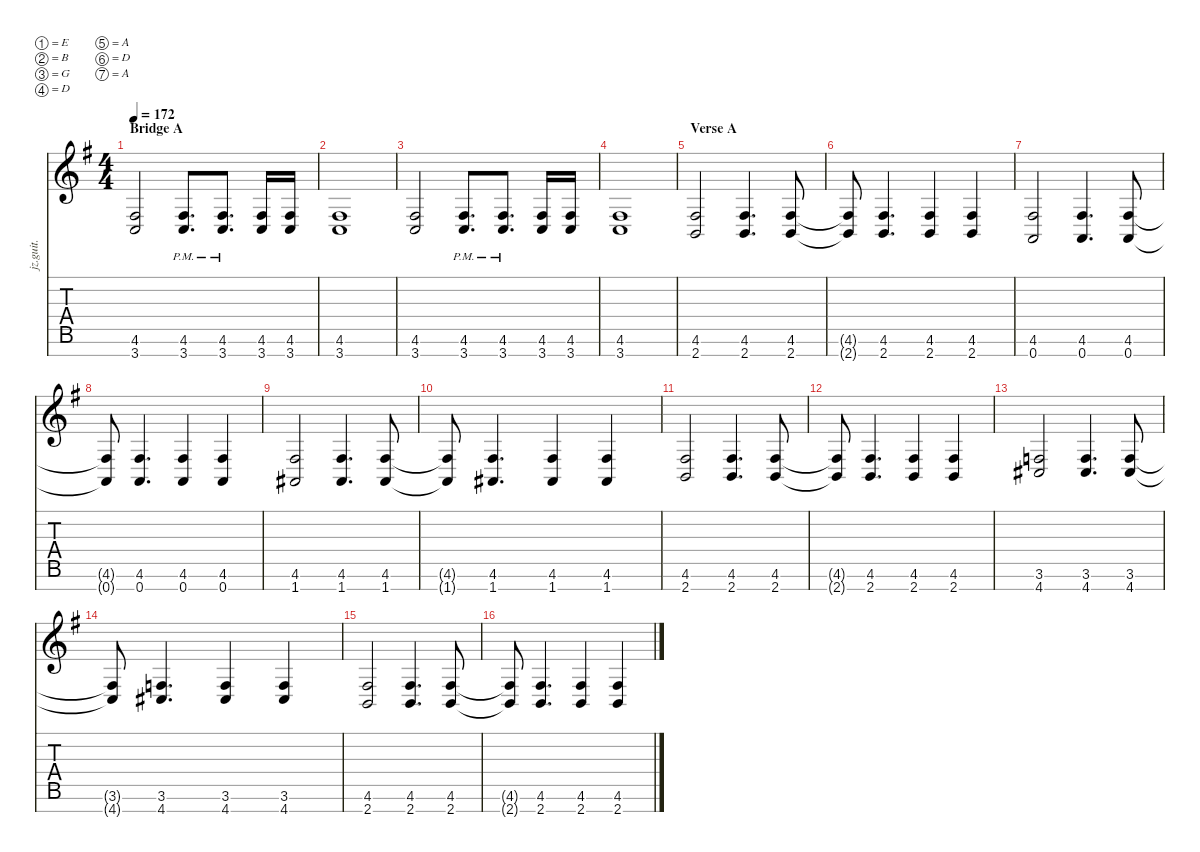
\defaultSystemsLayout 4
\hideDynamics
\bracketExtendMode nobrackets
\otherSystemsTrackNameOrientation horizontal
\track ("Kaoru" "jz.guit.") {instrument overdrivenguitar}
\staff {score tabs}
\tuning (E4 B3 G3 D3 A2 D2 A1)
\ts (4 4)
\section ("" "Bridge A")
\tempo 172
\clef g2
\ks eminor
(4.6{acc #} 3.7{acc forcenatural}).2{dy mf} (4.6{pm acc #} 3.7{pm acc forcenatural}).8{d} (4.6{pm acc #} 3.7{pm acc forcenatural}).8{d} (4.6{acc #} 3.7{acc forcenatural}).16 (4.6{acc #} 3.7{acc forcenatural}).16 |
(4.6{acc #} 3.7{acc forcenatural}).1 |
(4.6{acc #} 3.7{acc forcenatural}).2 (4.6{pm acc #} 3.7{pm acc forcenatural}).8{d} (4.6{pm acc #} 3.7{pm acc forcenatural}).8{d} (4.6{acc #} 3.7{acc forcenatural}).16 (4.6{acc #} 3.7{acc forcenatural}).16 |
(4.6{acc #} 3.7{acc forcenatural}).1 |
\section ("" "Verse A")
(2.7{acc forcenatural} 4.6{acc #}).2 (2.7{acc forcenatural} 4.6{acc #}).4{d} (2.7{acc forcenatural} 4.6{acc #}).8 |
(2.7{t acc forcenatural} 4.6{t acc #}).8 (2.7{acc forcenatural} 4.6{acc #}).4{d} (2.7{acc forcenatural} 4.6{acc #}).4 (2.7{acc forcenatural} 4.6{acc #}).4 |
(0.7{acc forcenatural} 4.6{acc #}).2 (0.7{acc forcenatural} 4.6{acc #}).4{d} (0.7{acc forcenatural} 4.6{acc #}).8 |
(0.7{t acc forcenatural} 4.6{t acc #}).8 (0.7{acc forcenatural} 4.6{acc #}).4{d} (0.7{acc forcenatural} 4.6{acc #}).4 (0.7{acc forcenatural} 4.6{acc #}).4 |
(1.7{acc #} 4.6{acc #}).2 (1.7{acc #} 4.6{acc #}).4{d} (1.7{acc #} 4.6{acc #}).8 |
(1.7{t acc #} 4.6{t acc #}).8 (1.7{acc #} 4.6{acc #}).4{d} (1.7{acc #} 4.6{acc #}).4 (1.7{acc #} 4.6{acc #}).4 |
(2.7{acc forcenatural} 4.6{acc #}).2 (2.7{acc forcenatural} 4.6{acc #}).4{d} (2.7{acc forcenatural} 4.6{acc #}).8 |
(2.7{t acc forcenatural} 4.6{t acc #}).8 (2.7{acc forcenatural} 4.6{acc #}).4{d} (2.7{acc forcenatural} 4.6{acc #}).4 (2.7{acc forcenatural} 4.6{acc #}).4 |
(4.7{acc #} 3.6{acc forcenatural}).2 (4.7{acc #} 3.6{acc forcenatural}).4{d} (4.7{acc #} 3.6{acc forcenatural}).8 |
(4.7{t acc #} 3.6{t acc forcenatural}).8 (4.7{acc #} 3.6{acc forcenatural}).4{d} (4.7{acc #} 3.6{acc forcenatural}).4 (4.7{acc #} 3.6{acc forcenatural}).4 |
(2.7{acc forcenatural} 4.6{acc #}).2 (2.7{acc forcenatural} 4.6{acc #}).4{d} (2.7{acc forcenatural} 4.6{acc #}).8 |
(2.7{t acc forcenatural} 4.6{t acc #}).8 (2.7{acc forcenatural} 4.6{acc #}).4{d} (2.7{acc forcenatural} 4.6{acc #}).4 (2.7{acc forcenatural} 4.6{acc #}).4
